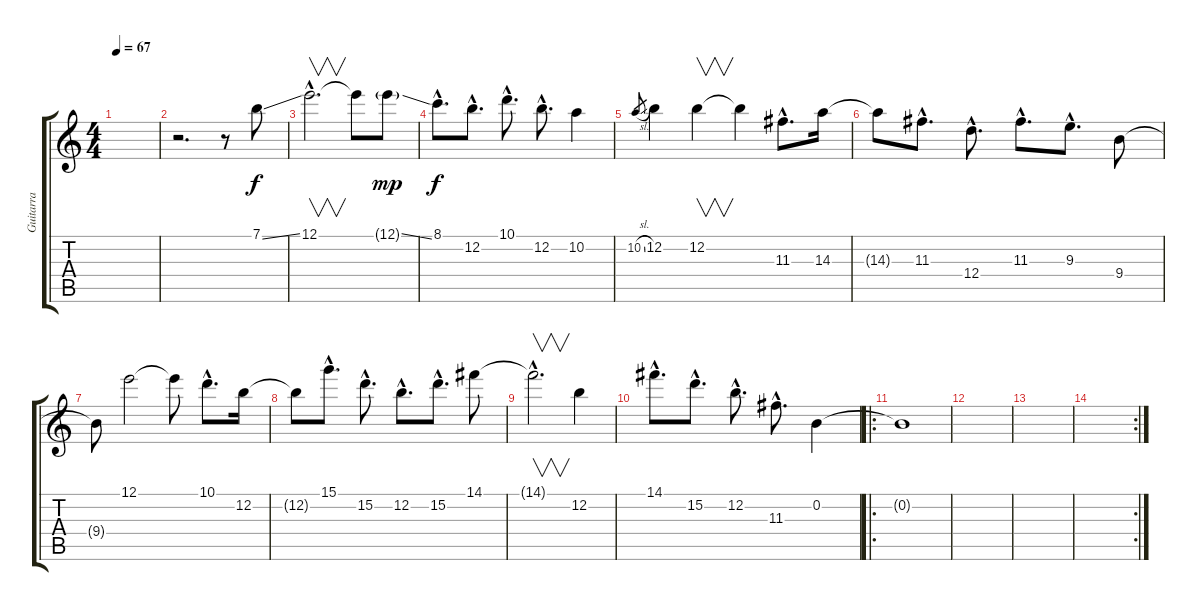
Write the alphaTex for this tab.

\track ("Guitarra" "Guitarra") {instrument overdrivenguitar}
\staff {score tabs}
\tuning (E4 B3 G3 D3 A2 E2) {hide}
\ts (4 4)
\tempo 67
\clef g2
\ks c
|
r.2{d} r.8 7.1{ss}.8 |
12.1{hac}.2{v d} 12.1{t}.8 12.1{ss g}.8{dy mp} |
8.1{hac}.8{d dy f} 12.2{hac}.8{d} 10.1{hac}.8{d} 12.2{hac}.8{d} 10.2.4 |
10.2{sl}.8{gr} 12.2.4 12.2.4{v} 12.2{t}.4 11.3{hac}.8{d} 14.3.16 |
14.3{t}.8 11.3{hac}.8{d} 12.4{hac}.8{d} 11.3{hac}.8{d} 9.3{hac}.8{d} 9.4.8 |
9.4{t}.8 12.1.2 12.1{t}.8 10.1{hac}.8{d} 12.2.16 |
12.2{t}.8 15.1{hac}.8{d} 15.2{hac}.8{d} 12.2{hac}.8{d} 15.2{hac}.8{d} 14.1.8 |
14.1{hac t}.2{v d} 12.2.4 |
14.1{hac}.8{d} 15.2{hac}.8{d} 12.2{hac}.8{d} 11.3{hac}.8{d} 0.2.4 |
\ro
0.2{t}.1{volume 0} |
|
|
\rc 2
